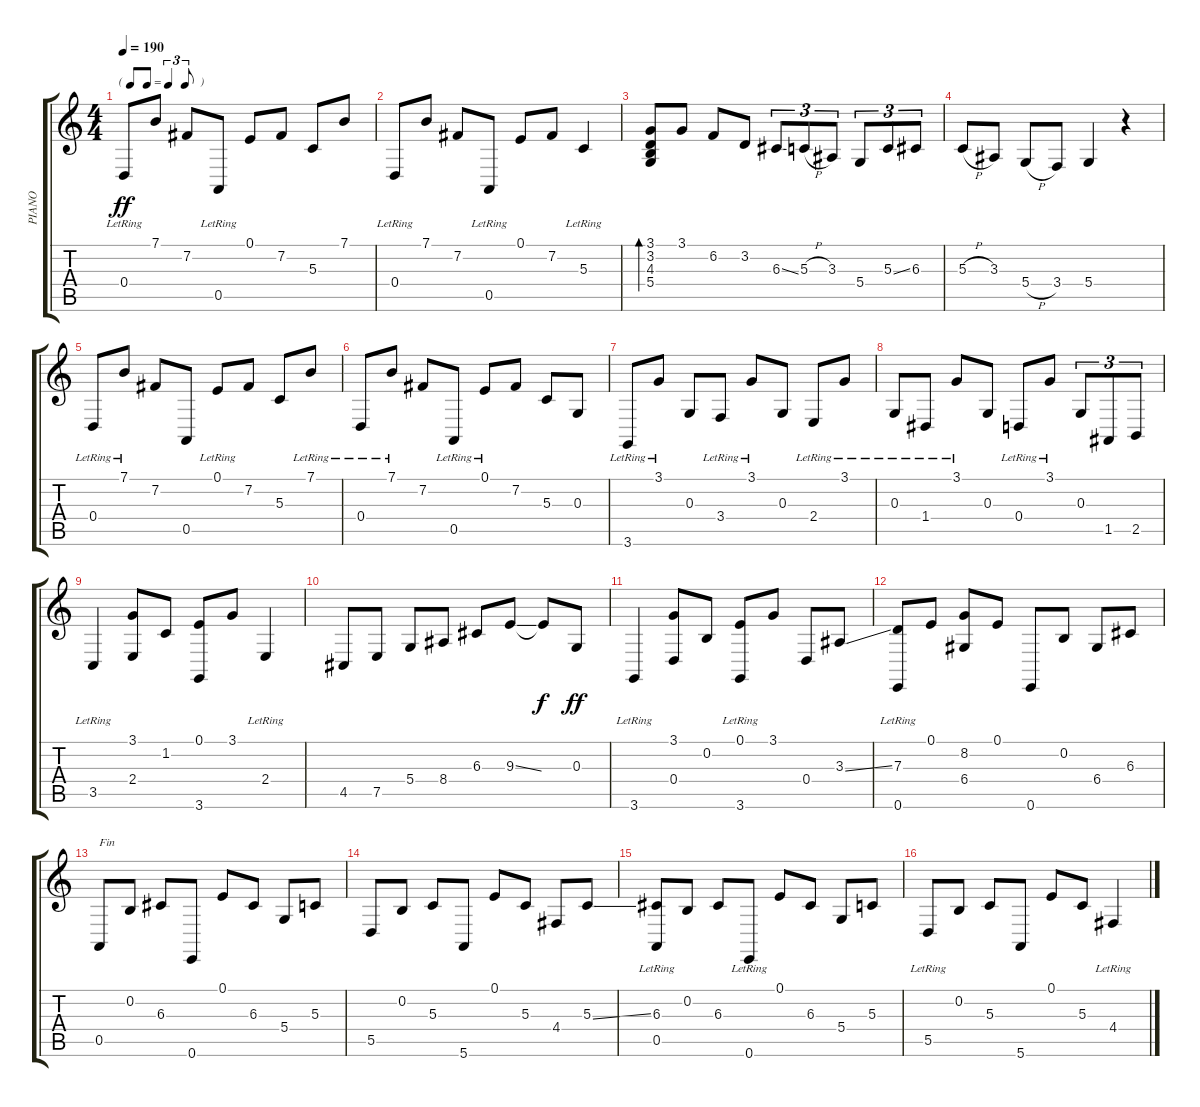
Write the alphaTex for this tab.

\track ("PIANO" "PIANO") {instrument honkytonkpiano}
\staff {score tabs}
\tuning (E4 B3 G3 D3 A2 E2) {hide}
\ts (4 4)
\tf triplet8th
\tempo 190
\clef g2
\ks c
0.4{lr}.8{dy ff} 7.1.8 7.2.8 0.5{lr}.8 0.1.8 7.2.8 5.3.8 7.1.8 |
0.4{lr}.8 7.1.8 7.2.8 0.5{lr}.8 0.1.8 7.2.8 5.3{lr}.4 |
(3.1 3.2 4.3 5.4).8{bd 60} 3.1.8 6.2.8 3.2.8 6.3{ss}.8{tu (3 2)} 5.3{h}.8{tu (3 2)} 3.3.8{tu (3 2)} 5.4.8{tu (3 2)} 5.3{ss}.8{tu (3 2)} 6.3.8{tu (3 2)} |
5.3{h}.8 3.3.8 5.4{h}.8 3.4.8 5.4.4 r.4 |
0.4{lr}.8 7.1{lr}.8 7.2.8 0.5.8 0.1{lr}.8 7.2.8 5.3.8 7.1{lr}.8 |
0.4{lr}.8 7.1{lr}.8 7.2.8 0.5{lr}.8 0.1{lr}.8 7.2.8 5.3.8 0.3.8 |
3.6{lr}.8 3.1{lr}.8 0.3.8 3.4{lr}.8 3.1{lr}.8 0.3.8 2.4{lr}.8 3.1{lr}.8 |
0.3{lr}.8 1.4{lr}.8 3.1{lr}.8 0.3.8 0.4{lr}.8 3.1{lr}.8 0.3.8{tu (3 2)} 1.5.8{tu (3 2)} 2.5.8{tu (3 2)} |
3.5{lr}.4 (3.1 2.4).8 1.2.8 (0.1 3.6).8 3.1.8 2.4{lr}.4 |
4.5.8 7.5.8 5.4.8 8.4.8 6.3.8 9.3{ss}.8 9.3{t}.8{dy f} 0.3.8{dy ff} |
3.6{lr}.4 (3.1 0.4).8 0.2.8 (0.1 3.6{lr}).8 3.1.8 0.4.8 3.3{ss}.8 |
(7.3 0.6{lr}).8 0.1.8 (8.2 6.4).8 0.1.8 0.6.8 0.2.8 6.4.8 6.3.8 |
0.5.8{txt "Fin"} 0.2.8 6.3.8 0.6.8 0.1.8 6.3.8 5.4.8 5.3.8 |
5.5.8 0.2.8 5.3.8 5.6.8 0.1.8 5.3.8 4.4.8 5.3{ss}.8 |
(6.3 0.5{lr}).8 0.2.8 6.3.8 0.6{lr}.8 0.1.8 6.3.8 5.4.8 5.3.8 |
5.5{lr}.8 0.2.8 5.3.8 5.6.8 0.1.8 5.3.8 4.4{lr}.4
